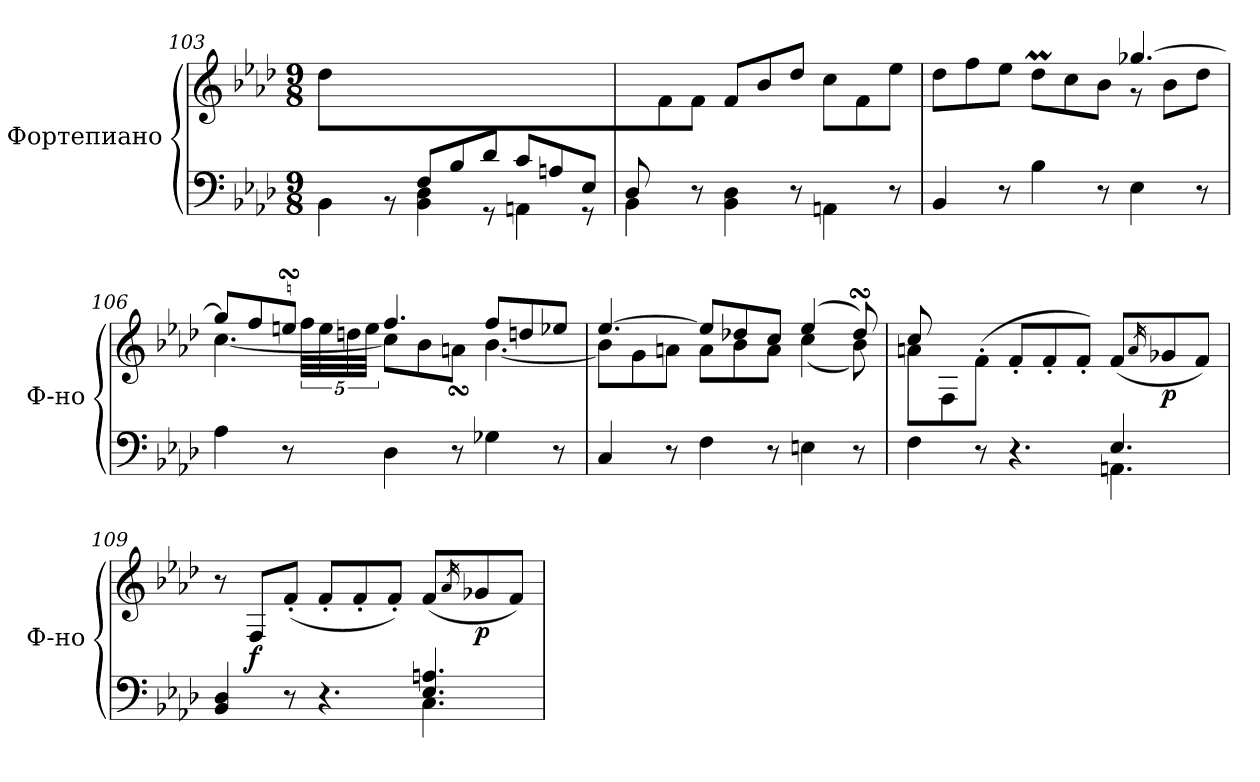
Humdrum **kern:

**kern	**kern	**dynam
*part1	*part1	*part1
*staff2	*staff1	*staff1/2
*I"Фортепиано	*	*
*I'Ф-но	*	*
*clefF4	*clefG2	*
*k[b-e-a-d-]	*k[b-e-a-d-]	*
*M9/8	*M9/8	*
=103	=103	=103
*^	*	*
8ryy	4BB-\	8dd-\L	.
8F/	.	1ryy	.
8F/J	8r	.	.
8F/L	4BB-\ 4D-\	.	.
8B-/	.	.	.
8d-/J	8r	.	.
8c/L	4AAn\	.	.
8An/	.	.	.
8E-/J	8r	.	.
=104	=104	=104	=104
8D-/L	4BB-\	8ryy	.
1ryy	.	8f\	.
.	8r	8f\J	.
.	4BB-\ 4D-\	8f/L	.
.	.	8b-/	.
.	8r	8dd-/J	.
.	4AAn\	8cc\L	.
.	.	8f\	.
.	8r	8ee-\J	.
*v	*v	*	*
!!LO:LB:g=z
=105	=105	=105
*	*^	*
4BB-/	8dd-\L	2.ryy	.
.	8ff\	.	.
8r	8ee-\J	.	.
4B-\	8dd-M\L	.	.
.	8cc\	.	.
8r	8b-\J	.	.
4E-\	[4.gg-X/	8r	.
.	.	8b-\L	.
8r	.	8dd-\J	.
=106	=106	=106	=106
*	*	*^	*
4A-\	8gg-/L]	[4.cc\	4ryy	.
.	8ff/	.	.	.
8r	8eensSsS/J	.	40ryy	.
.	.	.	40ff!\LLL	.
.	.	.	40ee!\	.
.	.	.	40ddn!\	.
.	.	.	40ee!\JJJ	.
4D-\	4.ff/	8cc\L]	2.ryy	.
.	.	8b-\	.	.
8r	.	8ansSsS\J	.	.
4G-X\	8ff/L	[4.b-\	.	.
.	8ddn/	.	.	.
8r	8ee-X/J	.	.	.
*	*	*v	*v	*
=107	=107	=107	=107
4C/	[4.ee-/	8b-\L]	.
.	.	8g\	.
8r	.	8an\J	.
4F\	8ee-/L]	8a\L	.
.	8dd-X/	8b-\	.
8r	8cc/J	8a\J	.
4En\	(>4ee-/	(<4cc\	.
8r	8dd-sSSs/)	8b-\)	.
!!LO:LB:g=z	!!
=108	=108	=108	=108
*^	*	*	*
4F\	2.ryy	8cc/	8an\L	.
.	.	1ryy	8F\	.
8r	.	.	(<8f'\J	.
4.r	.	.	8f'/L	.
.	.	.	8f'/	.
.	.	.	8f'/J)	.
4.E-/	4.AAn\	.	(>8f/L	.
.	.	.	16qa/	.
!	!	!	!	!LO:DY:b
.	.	.	8g-X/	p
.	.	.	8f/J)	.
*	*	*v	*v	*
=109	=109	=109	=109
4BB-/ 4D-/	2.ryy	8r	.
!	!	!	!LO:DY:b
.	.	8F/L	f
8r	.	(<8f'/J	.
4.r	.	8f'/L	.
.	.	8f'/	.
.	.	8f'/J)	.
4.E-/ 4.An/	4.C\	(<8f/L	.
.	.	16qa-/	.
!	!	!	!LO:DY:b
.	.	8g-X/	p
.	.	8f/J)	.
*v	*v	*	*
=	=	=
*-	*-	*-
